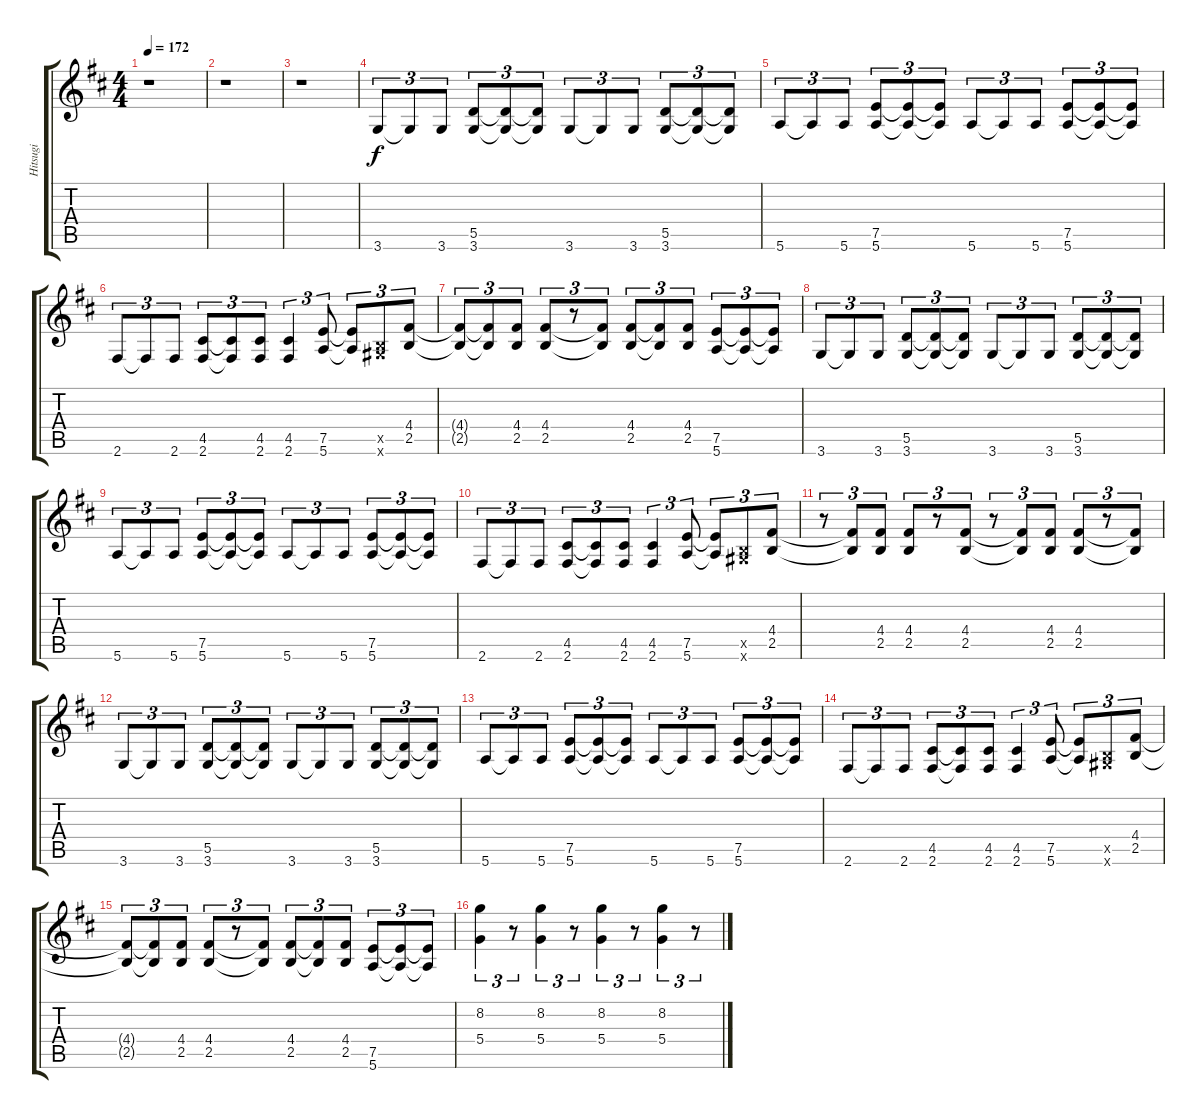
\track ("Hitsugi" "Hitsugi") {instrument distortionguitar}
\staff {score tabs}
\tuning (E4 B3 G3 D3 A2 E2) {hide}
\ts (4 4)
\tempo 172
\clef g2
\ks bminor
r.1{dy f instrument distortionguitar} |
r.1 |
r.1 |
3.6.8{tu (3 2)} 3.6{t}.8{tu (3 2)} 3.6.8{tu (3 2)} (5.5 3.6).8{tu (3 2)} (5.5{t} 3.6{t}).8{tu (3 2)} (5.5{t} 3.6{t}).8{tu (3 2)} 3.6.8{tu (3 2)} 3.6{t}.8{tu (3 2)} 3.6.8{tu (3 2)} (5.5 3.6).8{tu (3 2)} (5.5{t} 3.6{t}).8{tu (3 2)} (5.5{t} 3.6{t}).8{tu (3 2)} |
5.6.8{tu (3 2)} 5.6{t}.8{tu (3 2)} 5.6.8{tu (3 2)} (7.5 5.6).8{tu (3 2)} (7.5{t} 5.6{t}).8{tu (3 2)} (7.5{t} 5.6{t}).8{tu (3 2)} 5.6.8{tu (3 2)} 5.6{t}.8{tu (3 2)} 5.6.8{tu (3 2)} (7.5 5.6).8{tu (3 2)} (7.5{t} 5.6{t}).8{tu (3 2)} (7.5{t} 5.6{t}).8{tu (3 2)} |
2.6.8{tu (3 2)} 2.6{t}.8{tu (3 2)} 2.6.8{tu (3 2)} (4.5 2.6).8{tu (3 2)} (4.5{t} 2.6{t}).8{tu (3 2)} (4.5 2.6).8{tu (3 2)} (4.5 2.6).4{tu (3 2)} (7.5 5.6).8{tu (3 2)} (7.5{t} 5.6{t}).8{tu (3 2)} (2.5{x} 4.6{x}).8{tu (3 2)} (4.4 2.5).8{tu (3 2)} |
(4.4{t} 2.5{t}).8{tu (3 2)} (4.4{t} 2.5{t}).8{tu (3 2)} (4.4 2.5).8{tu (3 2)} (4.4 2.5).8{tu (3 2)} r.8{tu (3 2)} (4.4{t} 2.5{t}).8{tu (3 2)} (4.4 2.5).8{tu (3 2)} (4.4{t} 2.5{t}).8{tu (3 2)} (4.4 2.5).8{tu (3 2)} (7.5 5.6).8{tu (3 2)} (7.5{t} 5.6{t}).8{tu (3 2)} (7.5{t} 5.6{t}).8{tu (3 2)} |
3.6.8{tu (3 2)} 3.6{t}.8{tu (3 2)} 3.6.8{tu (3 2)} (5.5 3.6).8{tu (3 2)} (5.5{t} 3.6{t}).8{tu (3 2)} (5.5{t} 3.6{t}).8{tu (3 2)} 3.6.8{tu (3 2)} 3.6{t}.8{tu (3 2)} 3.6.8{tu (3 2)} (5.5 3.6).8{tu (3 2)} (5.5{t} 3.6{t}).8{tu (3 2)} (5.5{t} 3.6{t}).8{tu (3 2)} |
5.6.8{tu (3 2)} 5.6{t}.8{tu (3 2)} 5.6.8{tu (3 2)} (7.5 5.6).8{tu (3 2)} (7.5{t} 5.6{t}).8{tu (3 2)} (7.5{t} 5.6{t}).8{tu (3 2)} 5.6.8{tu (3 2)} 5.6{t}.8{tu (3 2)} 5.6.8{tu (3 2)} (7.5 5.6).8{tu (3 2)} (7.5{t} 5.6{t}).8{tu (3 2)} (7.5{t} 5.6{t}).8{tu (3 2)} |
2.6.8{tu (3 2)} 2.6{t}.8{tu (3 2)} 2.6.8{tu (3 2)} (4.5 2.6).8{tu (3 2)} (4.5{t} 2.6{t}).8{tu (3 2)} (4.5 2.6).8{tu (3 2)} (4.5 2.6).4{tu (3 2)} (7.5 5.6).8{tu (3 2)} (7.5{t} 5.6{t}).8{tu (3 2)} (2.5{x} 4.6{x}).8{tu (3 2)} (4.4 2.5).8{tu (3 2)} |
r.8{tu (3 2)} (4.4{t} 2.5{t}).8{tu (3 2)} (4.4 2.5).8{tu (3 2)} (4.4 2.5).8{tu (3 2)} r.8{tu (3 2)} (4.4 2.5).8{tu (3 2)} r.8{tu (3 2)} (4.4{t} 2.5{t}).8{tu (3 2)} (4.4 2.5).8{tu (3 2)} (4.4 2.5).8{tu (3 2)} r.8{tu (3 2)} (4.4{t} 2.5{t}).8{tu (3 2)} |
3.6.8{tu (3 2)} 3.6{t}.8{tu (3 2)} 3.6.8{tu (3 2)} (5.5 3.6).8{tu (3 2)} (5.5{t} 3.6{t}).8{tu (3 2)} (5.5{t} 3.6{t}).8{tu (3 2)} 3.6.8{tu (3 2)} 3.6{t}.8{tu (3 2)} 3.6.8{tu (3 2)} (5.5 3.6).8{tu (3 2)} (5.5{t} 3.6{t}).8{tu (3 2)} (5.5{t} 3.6{t}).8{tu (3 2)} |
5.6.8{tu (3 2)} 5.6{t}.8{tu (3 2)} 5.6.8{tu (3 2)} (7.5 5.6).8{tu (3 2)} (7.5{t} 5.6{t}).8{tu (3 2)} (7.5{t} 5.6{t}).8{tu (3 2)} 5.6.8{tu (3 2)} 5.6{t}.8{tu (3 2)} 5.6.8{tu (3 2)} (7.5 5.6).8{tu (3 2)} (7.5{t} 5.6{t}).8{tu (3 2)} (7.5{t} 5.6{t}).8{tu (3 2)} |
2.6.8{tu (3 2)} 2.6{t}.8{tu (3 2)} 2.6.8{tu (3 2)} (4.5 2.6).8{tu (3 2)} (4.5{t} 2.6{t}).8{tu (3 2)} (4.5 2.6).8{tu (3 2)} (4.5 2.6).4{tu (3 2)} (7.5 5.6).8{tu (3 2)} (7.5{t} 5.6{t}).8{tu (3 2)} (2.5{x} 4.6{x}).8{tu (3 2)} (4.4 2.5).8{tu (3 2)} |
(4.4{t} 2.5{t}).8{tu (3 2)} (4.4{t} 2.5{t}).8{tu (3 2)} (4.4 2.5).8{tu (3 2)} (4.4 2.5).8{tu (3 2)} r.8{tu (3 2)} (4.4{t} 2.5{t}).8{tu (3 2)} (4.4 2.5).8{tu (3 2)} (4.4{t} 2.5{t}).8{tu (3 2)} (4.4 2.5).8{tu (3 2)} (7.5 5.6).8{tu (3 2)} (7.5{t} 5.6{t}).8{tu (3 2)} (7.5{t} 5.6{t}).8{tu (3 2)} |
(8.2 5.4).4{tu (3 2)} r.8{tu (3 2)} (8.2 5.4).4{tu (3 2)} r.8{tu (3 2)} (8.2 5.4).4{tu (3 2)} r.8{tu (3 2)} (8.2 5.4).4{tu (3 2)} r.8{tu (3 2)}
